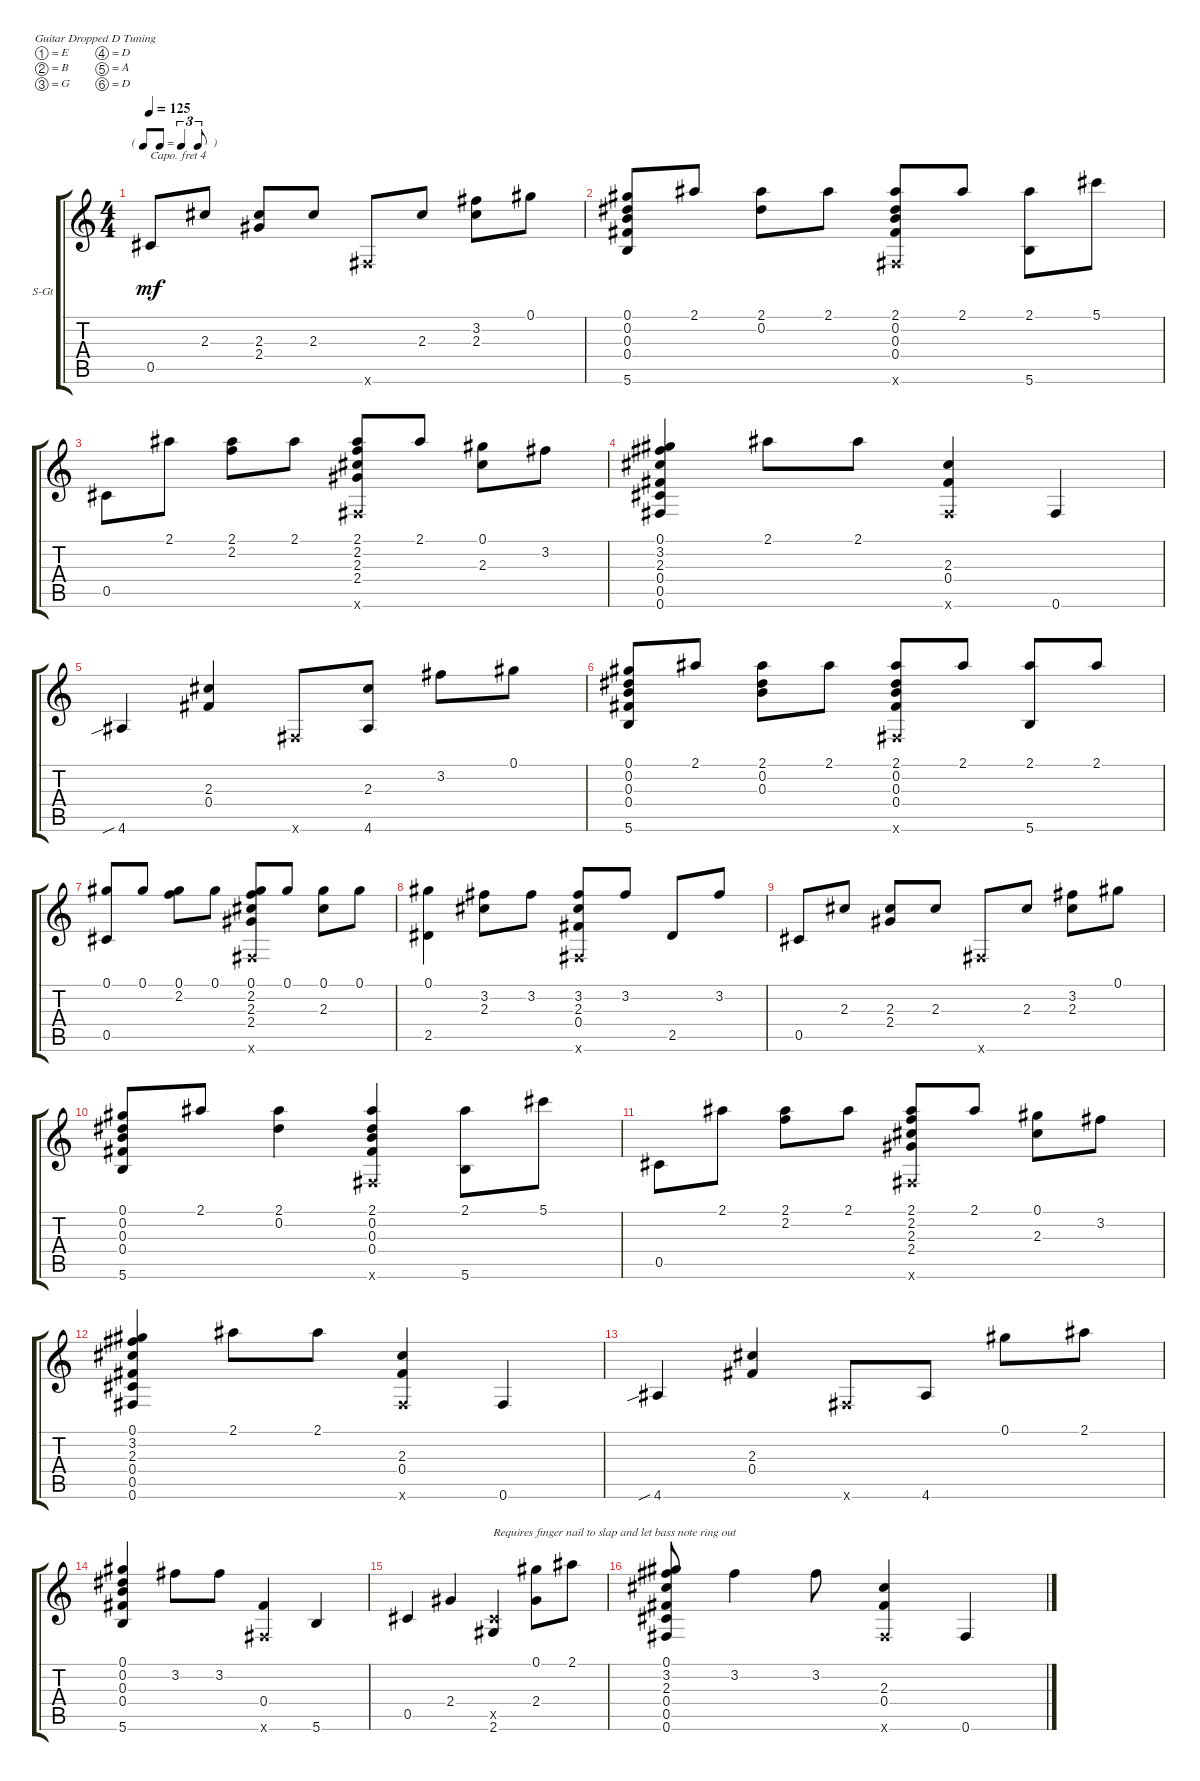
\defaultSystemsLayout 4
\bracketExtendMode groupsimilarinstruments
\firstSystemTrackNameOrientation horizontal
\otherSystemsTrackNameOrientation horizontal
\track ("Steel Guitar" "S-Gt") {instrument acousticguitarsteel}
\staff {score tabs}
\capo 4
\tuning (E4 B3 G3 D3 A2 D2)
\ts (4 4)
\tf triplet8th
\tempo 125
\clef g2
\ks c
0.5.8{dy mf} 2.3.8 (2.3 2.4).8 2.3.8 0.6{x}.8 2.3.8 (3.2 2.3).8 0.1.8 |
(5.6 0.1 0.2 0.3 0.4).8 2.1.8 (2.1 0.2).8 2.1.8 (2.1 0.6{x} 0.4 0.3 0.2).8 2.1.8 (2.1 5.6).8 5.1.8 |
0.5.8 2.1.8 (2.1 2.2).8 2.1.8 (2.1 0.6{x} 2.4 2.3 2.2).8 2.1.8 (0.1 2.3).8 3.2.8 |
(0.6 0.5 0.4 0.1 2.3 3.2).4 2.1.8 2.1.8 (0.6{x} 0.4 2.3).4 0.6.4 |
4.6{sib}.4 (0.4 2.3).4 0.6{x}.8 (2.3 4.6).8 3.2.8 0.1.8 |
(5.6 0.1 0.4 0.3 0.2).8 2.1.8 (2.1 0.2 0.3).8 2.1.8 (2.1 0.6{x} 0.4 0.3 0.2).8 2.1.8 (2.1 5.6).8 2.1.8 |
(0.5 0.1).8 0.1.8 (0.1 2.2).8 0.1.8 (0.1 0.6{x} 2.4 2.3 2.2).8 0.1.8 (0.1 2.3).8 0.1.8 |
(2.5 0.1).4 (3.2 2.3).8 3.2.8 (3.2 0.6{x} 0.4 2.3).8 3.2.8 2.5.8 3.2.8 |
0.5.8 2.3.8 (2.3 2.4).8 2.3.8 0.6{x}.8 2.3.8 (3.2 2.3).8 0.1.8 |
(5.6 0.1 0.4 0.3 0.2).8 2.1.8 (2.1 0.2).4 (2.1 0.6{x} 0.4 0.3 0.2).4 (2.1 5.6).8 5.1.8 |
0.5.8 2.1.8 (2.1 2.2).8 2.1.8 (2.1 0.6{x} 2.4 2.3 2.2).8 2.1.8 (0.1 2.3).8 3.2.8 |
(0.6 0.5 0.4 0.1 2.3 3.2).4 2.1.8 2.1.8 (0.6{x} 0.4 2.3).4 0.6.4 |
4.6{sib}.4 (0.4 2.3).4 0.6{x}.8 4.6.8 0.1.8 2.1.8 |
(5.6 0.1 0.4 0.3 0.2).4 3.2.8 3.2.8 (0.6{x} 0.4).4 5.6.4 |
0.5.4 2.4.4 (2.6 0.5{x}).4{txt "Requires finger nail to slap and let bass note ring out"} (0.1 2.4).8 2.1.8 |
(0.6 0.5 0.4 0.1 2.3 3.2).8 3.2.4 3.2.8 (2.3 0.4 0.6{x}).4 0.6.4
